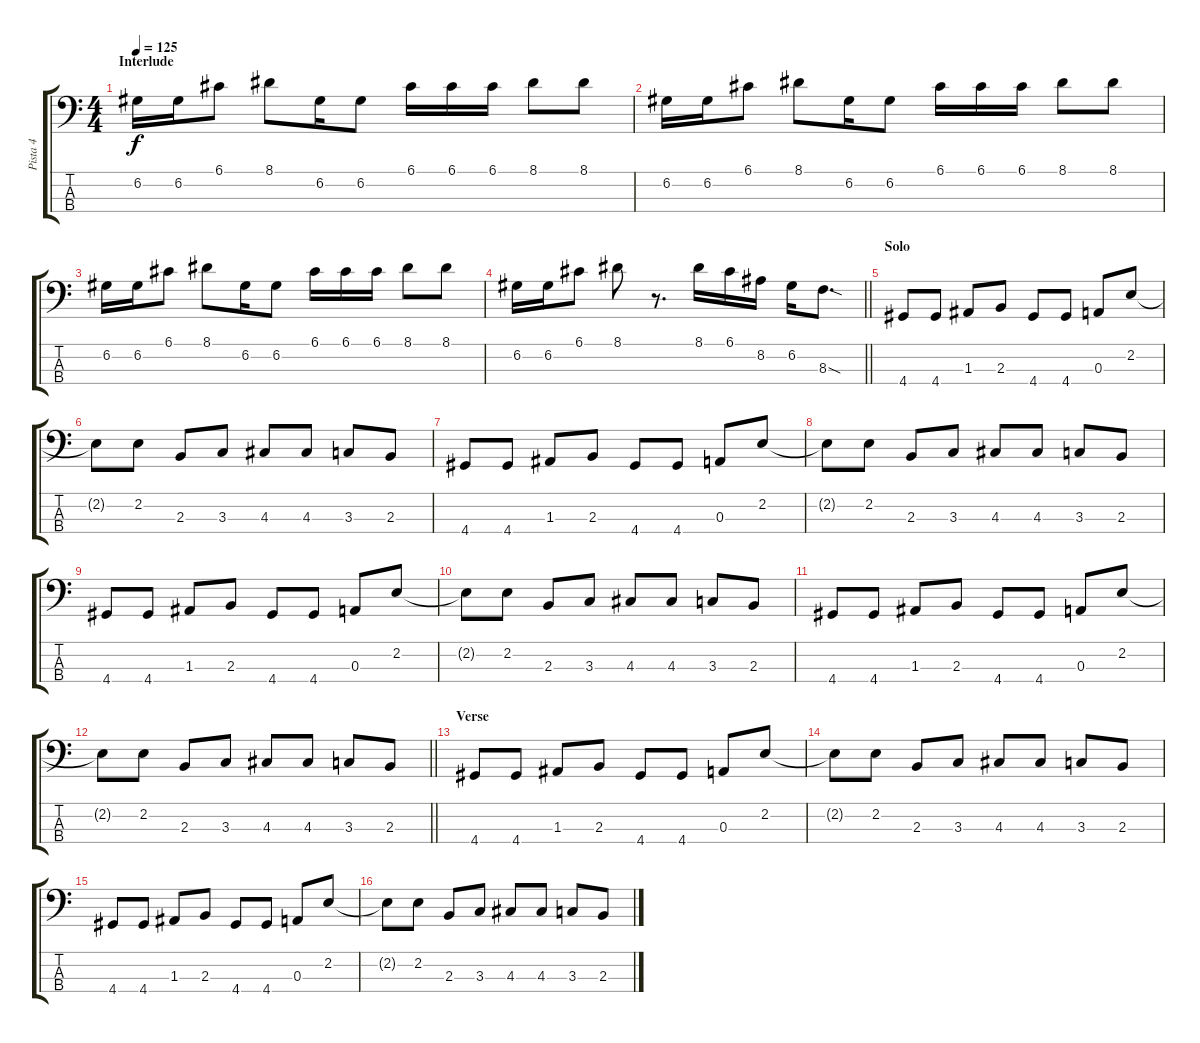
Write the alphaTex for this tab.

\track ("Pista 4" "Pista 4") {instrument electricbasspick}
\staff {score tabs}
\tuning (G2 D2 A1 E1) {hide}
\ts (4 4)
\section ("" "Interlude")
\tempo 125
\clef f4
\ks c
6.2.16{dy f} 6.2.16 6.1.8 8.1.8 6.2.16 6.2.8 6.1.16 6.1.16 6.1.16 8.1.8 8.1.8 |
6.2.16 6.2.16 6.1.8 8.1.8 6.2.16 6.2.8 6.1.16 6.1.16 6.1.16 8.1.8 8.1.8 |
6.2.16 6.2.16 6.1.8 8.1.8 6.2.16 6.2.8 6.1.16 6.1.16 6.1.16 8.1.8 8.1.8 |
\barLineRight lightlight
6.2.16 6.2.16 6.1.8 8.1.8 r.8{d} 8.1.16 6.1.16 8.2.16 6.2.16 8.3{sod}.8{d} |
\section ("" "Solo")
4.4.8 4.4.8 1.3.8 2.3.8 4.4.8 4.4.8 0.3.8 2.2.8 |
2.2{t}.8 2.2.8 2.3.8 3.3.8 4.3.8 4.3.8 3.3.8 2.3.8 |
4.4.8 4.4.8 1.3.8 2.3.8 4.4.8 4.4.8 0.3.8 2.2.8 |
2.2{t}.8 2.2.8 2.3.8 3.3.8 4.3.8 4.3.8 3.3.8 2.3.8 |
4.4.8 4.4.8 1.3.8 2.3.8 4.4.8 4.4.8 0.3.8 2.2.8 |
2.2{t}.8 2.2.8 2.3.8 3.3.8 4.3.8 4.3.8 3.3.8 2.3.8 |
4.4.8 4.4.8 1.3.8 2.3.8 4.4.8 4.4.8 0.3.8 2.2.8 |
\barLineRight lightlight
2.2{t}.8 2.2.8 2.3.8 3.3.8 4.3.8 4.3.8 3.3.8 2.3.8 |
\section ("" "Verse")
4.4.8 4.4.8 1.3.8 2.3.8 4.4.8 4.4.8 0.3.8 2.2.8 |
2.2{t}.8 2.2.8 2.3.8 3.3.8 4.3.8 4.3.8 3.3.8 2.3.8 |
4.4.8 4.4.8 1.3.8 2.3.8 4.4.8 4.4.8 0.3.8 2.2.8 |
2.2{t}.8 2.2.8 2.3.8 3.3.8 4.3.8 4.3.8 3.3.8 2.3.8
